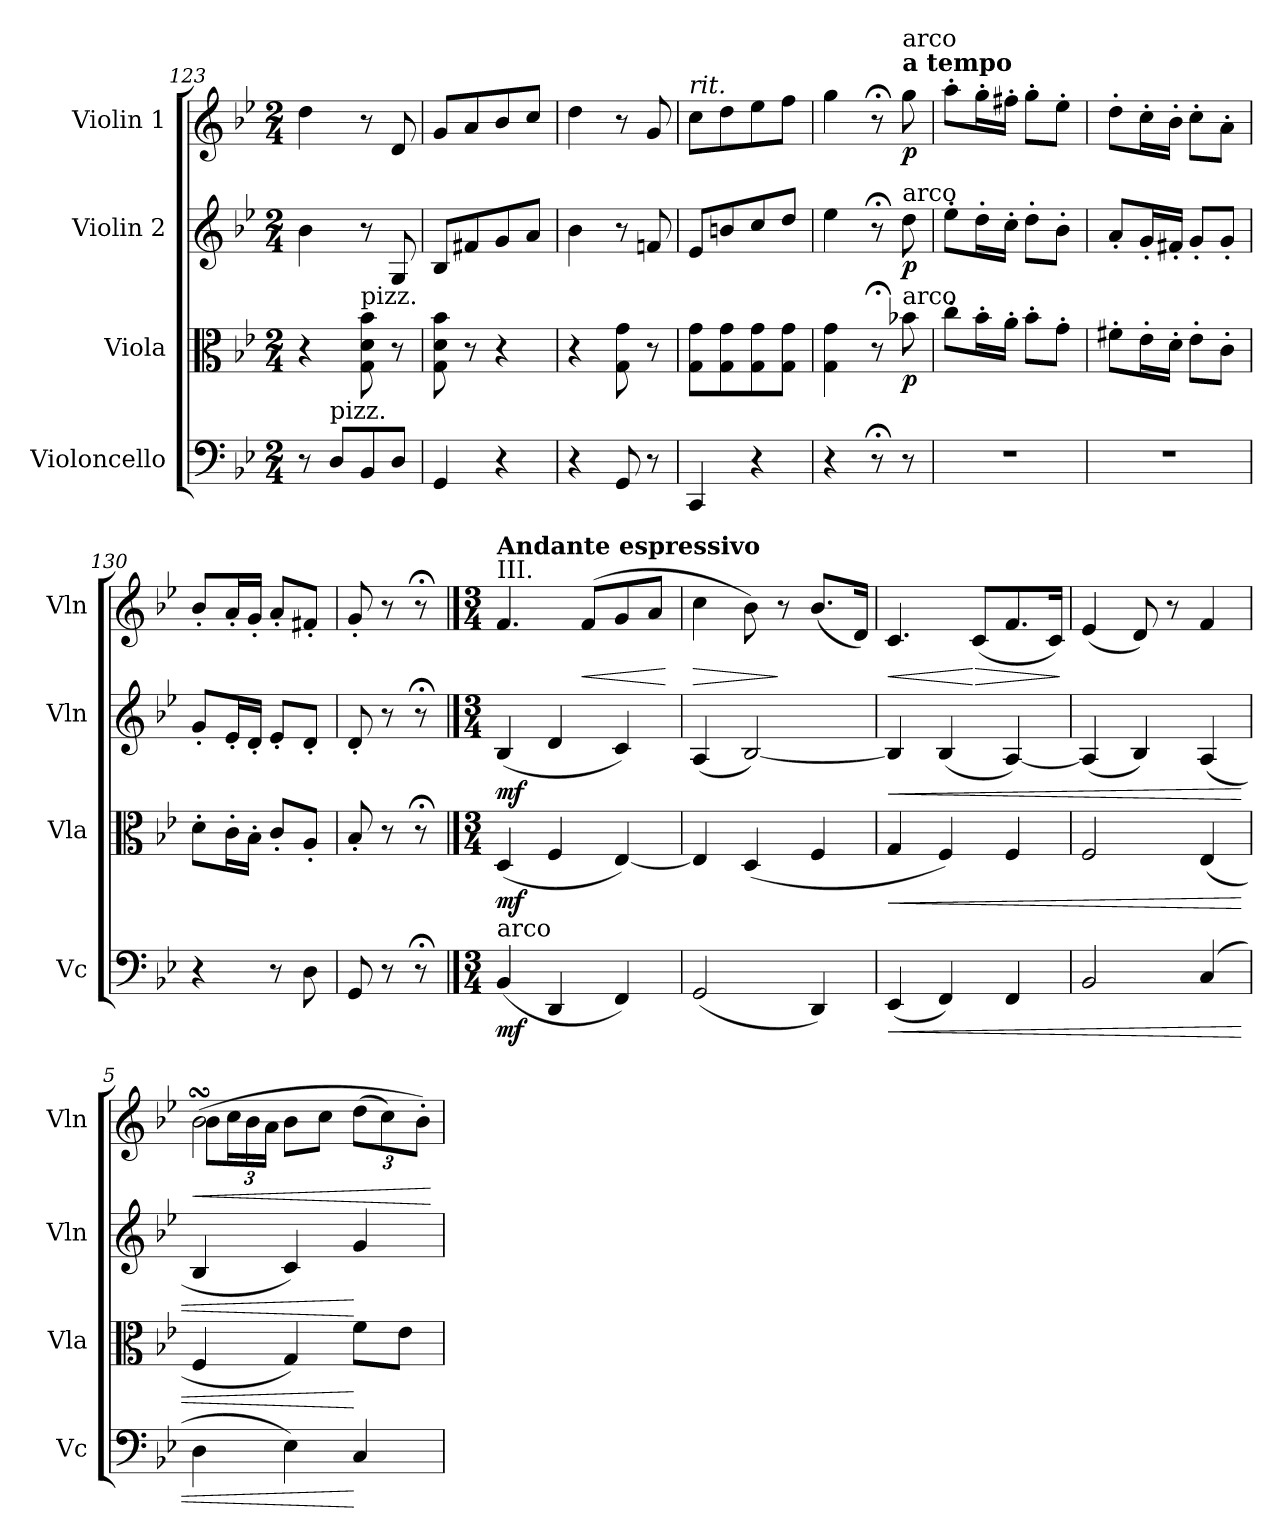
**kern	**dynam	**kern	**dynam	**kern	**dynam	**kern	**dynam
*part4	*part4	*part3	*part3	*part2	*part2	*part1	*part1
*staff4	*staff4	*staff3	*staff3	*staff2	*staff2	*staff1	*staff1
*I"Violoncello	*	*I"Viola	*	*I"Violin 2	*	*I"Violin 1	*
*I'Vc	*	*I'Vla	*	*I'Vln	*	*I'Vln	*
*clefF4	*	*clefC3	*	*clefG2	*	*clefG2	*
*k[b-e-]	*	*k[b-e-]	*	*k[b-e-]	*	*k[b-e-]	*
*M2/4	*	*M2/4	*	*M2/4	*	*M2/4	*
=123	=123	=123	=123	=123	=123	=123	=123
8r	.	4r	.	4b-\	.	4dd\	.
!LO:TX:a:t=pizz.	!	!	!	!	!	!	!
8D/L	.	.	.	.	.	.	.
!	!	!LO:TX:a:t=pizz.	!	!	!	!	!
8BB-/	.	8G\ 8d\ 8b-\	.	8r	.	8r	.
8D/J	.	8r	.	8G/	.	8d/	.
=124	=124	=124	=124	=124	=124	=124	=124
4GG/	.	8G\ 8d\ 8b-\	.	8B-/L	.	8g/L	.
.	.	8r	.	8f#X/	.	8a/	.
4r	.	4r	.	8g/	.	8b-/	.
.	.	.	.	8a/J	.	8cc/J	.
=125	=125	=125	=125	=125	=125	=125	=125
4r	.	4r	.	4b-\	.	4dd\	.
8GG/	.	8G\ 8g\	.	8r	.	8r	.
8r	.	8r	.	8fn/	.	8g/	.
=126	=126	=126	=126	=126	=126	=126	=126
!	!	!	!	!	!	!LO:TX:a:i:t=rit.	!
4CC/	.	8G\ 8g\L	.	8e-/L	.	8cc\L	.
.	.	8G\ 8g\	.	8bn/	.	8dd\	.
4r	.	8G\ 8g\	.	8cc/	.	8ee-\	.
.	.	8G\ 8g\J	.	8dd/J	.	8ff\J	.
=127	=127	=127	=127	=127	=127	=127	=127
4r	.	4G\ 4g\	.	4ee-\	.	4gg\	.
8r;<	.	8r;<	.	8r;<	.	8r;<	.
!	!	!	!	!	!	!LO:TX:a:B:t=a tempo	!
!	!	!	!	!	!	!LO:TX:a:t=arco	!
!	!	!	!	!LO:TX:a:t=arco	!	!	!
!	!	!LO:TX:a:t=arco	!	!	!	!	!
!	!	!	!LO:DY:b	!	!LO:DY:b	!	!LO:DY:b
8r	.	8b-X\	p	8dd\	p	8gg\	p
=128	=128	=128	=128	=128	=128	=128	=128
2r	.	8cc'\L	.	8ee-'\L	.	8aa'\L	.
.	.	16b-'\L	.	16dd'\L	.	16gg'\L	.
.	.	16a'\JJ	.	16cc'\JJ	.	16ff#X'\JJ	.
.	.	8b-'\L	.	8dd'\L	.	8gg'\L	.
.	.	8g'\J	.	8b-'\J	.	8ee-'\J	.
=129	=129	=129	=129	=129	=129	=129	=129
2r	.	8f#X'\L	.	8a'/L	.	8dd'\L	.
.	.	16e-'\L	.	16g'/L	.	16cc'\L	.
.	.	16d'\JJ	.	16f#X'/JJ	.	16b-'\JJ	.
.	.	8e-'\L	.	8g'/L	.	8cc'\L	.
.	.	8c'\J	.	8g'/J	.	8a'\J	.
!!LO:LB:g=z
=130	=130	=130	=130	=130	=130	=130	=130
4r	.	8d'\L	.	8g'/L	.	8b-'/L	.
.	.	16c'\L	.	16e-'/L	.	16a'/L	.
.	.	16B-'\JJ	.	16d'/JJ	.	16g'/JJ	.
8r	.	8c'/L	.	8e-'/L	.	8a'/L	.
8D\	.	8A'/J	.	8d'/J	.	8f#X'/J	.
=130X4	=130X4	=130X4	=130X4	=130X4	=130X4	=130X4	=130X4
8GG/	.	8B-'/	.	8d'/	.	8g'/	.
8r	.	8r	.	8r	.	8r	.
8r;<	.	8r;<	.	8r;<	.	8r;<	.
!!LO:PB:g=z
==1	==1	==1	==1	==1	==1	==1	==1
*M3/4	*	*M3/4	*	*M3/4	*	*M3/4	*
!	!	!	!	!	!	!LO:TX:a:t=III.	!
!	!	!	!	!	!	!LO:TX:a:B:t=Andante espressivo	!
!LO:TX:a:t=arco	!	!	!	!	!	!	!
!	!LO:DY:b	!	!LO:DY:b	!	!LO:DY:b	!	!LO:DY:b
!	!	!	!	!	!	!	!LO:DY:n=1:b
(4BB-/	mf	(4D/	mf	(4B-/	mf	4.f/	mf other-dynamics
4DD/	.	4F/	.	4d/	.	.	.
!	!	!	!	!	!	!	!LO:HP:b
.	.	.	.	.	.	(>8f/L	<
4FF/)	.	[4E-/)	.	4c/)	.	8g/	.
.	.	.	.	.	.	8a/J	.
.	.	.	.	.	.	.	[
=2	=2	=2	=2	=2	=2	=2	=2
!	!	!	!	!	!	!	!LO:HP:b
(2GG/	.	4E-/]	.	(4A/	.	4cc\	>
.	.	(4D/	.	[2B-/)	.	8b-\)	.
.	.	.	.	.	.	8r	]
4DD/)	.	4F/	.	.	.	(8.b-/L	.
.	.	.	.	.	.	16d/Jk)	.
=3	=3	=3	=3	=3	=3	=3	=3
!	!LO:HP:b	!	!LO:HP:b	!	!LO:HP:b	!	!LO:HP:b
*^	*	*^	*	*^	*	*	*
(4EE-/	4.ryy	<	4G/	4.ryy	<	4B-/]	4.ryy	<	4.c/	<
4FF/)	.	.	4F/)	.	.	(4B-/	.	.	.	.
!	!	!	!	!	!	!	!	!	!	!LO:HP:n=1:b
.	4.ryy	.	.	4.ryy	.	.	4.ryy	.	(8c/L	[ >
4FF/	.	.	4F/	.	.	[4A/)	.	.	8.f/	.
.	.	.	.	.	.	.	.	.	16c/Jk)	.
*v	*v	*	*	*	*	*v	*v	*	*	*
*	*	*v	*v	*	*	*	*	*
.	.	.	.	.	.	.	]
=4	=4	=4	=4	=4	=4	=4	=4
2BB-/	.	2F/	.	(4A/]	.	(4e-/	.
.	.	.	.	4B-/)	.	8d/)	.
.	.	.	.	.	.	8r	.
(>4C/	.	(4E-/	.	(4A/	.	4f/	.
=5	=5	=5	=5	=5	=5	=5	=5
!	!	!	!	!	!	!	!LO:HP:b
*	*	*	*	*	*	*^	*
4D\	.	4F/	.	4B-/	.	(2b-sSSs\	8b-L	<
*	*	*	*	*	*	*	*Xbrackettup	*
.	.	.	.	.	.	.	24ccL	.
.	.	.	.	.	.	.	24b-	.
.	.	.	.	.	.	.	24aJJ	.
4E-\)	.	4G/)	.	4c/)	.	.	8b-L	.
.	.	.	.	.	.	.	8ccJ	.
4C/	[	8f\L	[	4g/	[	(12dd\L	4ryy	.
.	.	.	.	.	.	12cc\)	.	.
.	.	8e-\J	.	.	.	.	.	.
.	.	.	.	.	.	12b-'\J)	.	.
*	*	*	*	*	*	*v	*v	*
.	.	.	.	.	.	.	[
=	=	=	=	=	=	=	=
*-	*-	*-	*-	*-	*-	*-	*-
